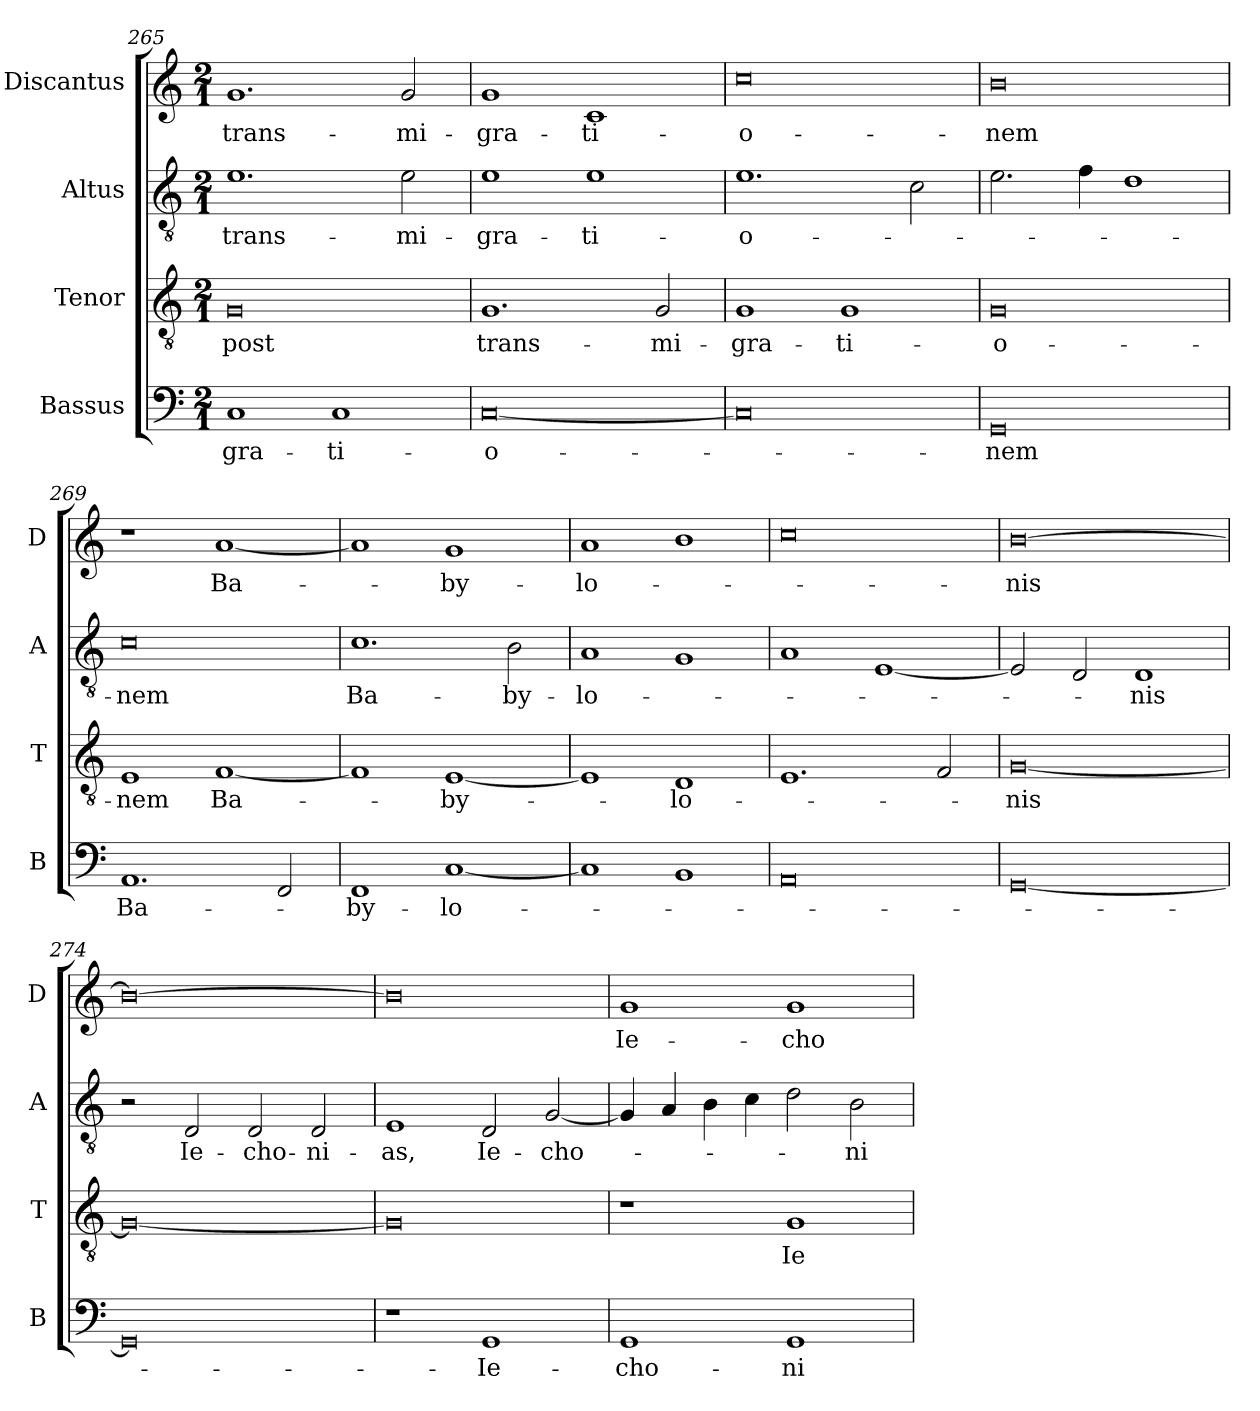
**kern	**text	**kern	**text	**kern	**text	**kern	**text
*part4	*part4	*part3	*part3	*part2	*part2	*part1	*part1
*staff4	*staff4	*staff3	*staff3	*staff2	*staff2	*staff1	*staff1
*I"Bassus	*	*I"Tenor	*	*I"Altus	*	*I"Discantus	*
*I'B	*	*I'T	*	*I'A	*	*I'D	*
*clefF4	*	*clefGv2	*	*clefGv2	*	*clefG2	*
*k[]	*	*k[]	*	*k[]	*	*k[]	*
*M2/1	*	*M2/1	*	*M2/1	*	*M2/1	*
=265	=265	=265	=265	=265	=265	=265	=265
1C	-gra-	0G	post	1.e	trans-	1.g	trans-
1C	-ti-	.	.	.	.	.	.
.	.	.	.	2e\	-mi-	2g/	-mi-
=266	=266	=266	=266	=266	=266	=266	=266
[0C	-o-	1.G	trans-	1e	-gra-	1g	-gra-
.	.	.	.	1e	-ti-	1c	-ti-
.	.	2G/	-mi-	.	.	.	.
=267	=267	=267	=267	=267	=267	=267	=267
0C]	.	1G	-gra-	1.e	-o-	0cc	-o-
.	.	1G	-ti-	.	.	.	.
.	.	.	.	2c\	.	.	.
=268	=268	=268	=268	=268	=268	=268	=268
0GG	-nem	0G	-o-	2.e\	.	0b	-nem
.	.	.	.	4f\	.	.	.
.	.	.	.	1d	.	.	.
=269	=269	=269	=269	=269	=269	=269	=269
1.AA	Ba-	1E	-nem	0c	-nem	1r	.
.	.	[1F	Ba-	.	.	[1a	Ba-
2FF/	.	.	.	.	.	.	.
=270	=270	=270	=270	=270	=270	=270	=270
1FF	-by-	1F]	.	1.c	Ba-	1a]	.
[1C	-lo-	[1E	-by-	.	.	1g	-by-
.	.	.	.	2B\	-by-	.	.
=271	=271	=271	=271	=271	=271	=271	=271
1C]	.	1E]	.	1A	-lo-	1a	-lo-
1BB	.	1D	-lo-	1G	.	1b	.
=272	=272	=272	=272	=272	=272	=272	=272
0AA	.	1.E	.	1A	.	0cc	.
.	.	.	.	[1E	.	.	.
.	.	2F/	.	.	.	.	.
=273	=273	=273	=273	=273	=273	=273	=273
[0GG	.	[0G	-nis	2E/]	.	[0b	-nis
.	.	.	.	2D/	.	.	.
.	.	.	.	1D	-nis	.	.
=274	=274	=274	=274	=274	=274	=274	=274
0GG]	.	0G_	.	2r	.	0b_	.
.	.	.	.	2D/	Ie-	.	.
.	.	.	.	2D/	-cho-	.	.
.	.	.	.	2D/	-ni-	.	.
=275	=275	=275	=275	=275	=275	=275	=275
1r	.	0G]	.	1E	-as,	0b]	.
1GG	Ie-	.	.	2D/	Ie-	.	.
.	.	.	.	[2G/	-cho-	.	.
=276	=276	=276	=276	=276	=276	=276	=276
1GG	-cho-	1r	.	4G/]	.	1g	Ie-
.	.	.	.	4A/	.	.	.
.	.	.	.	4B\	.	.	.
.	.	.	.	4c\	.	.	.
1GG	-ni-	1G	Ie-	2d\	.	1g	-cho-
.	.	.	.	2B\	-ni-	.	.
=	=	=	=	=	=	=	=
*-	*-	*-	*-	*-	*-	*-	*-
